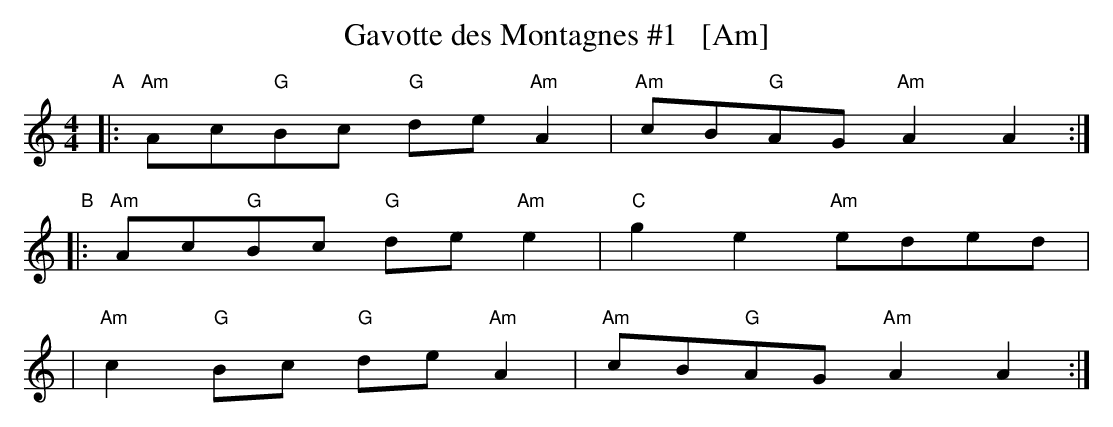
X:1
T: Gavotte des Montagnes #1   [Am]
M: 4/4
L: 1/8
K: Am
"A"|:\
"Am"Ac"G"Bc "G"de"Am"A2 | "Am"cB"G"AG "Am"A2A2 :|
"B"|:\
"Am"Ac"G"Bc "G"de"Am"e2 |  "C"g2e2    "Am"eded |
| \
"Am"c2"G"Bc "G"de"Am"A2 | "Am"cB"G"AG "Am"A2A2 :|
